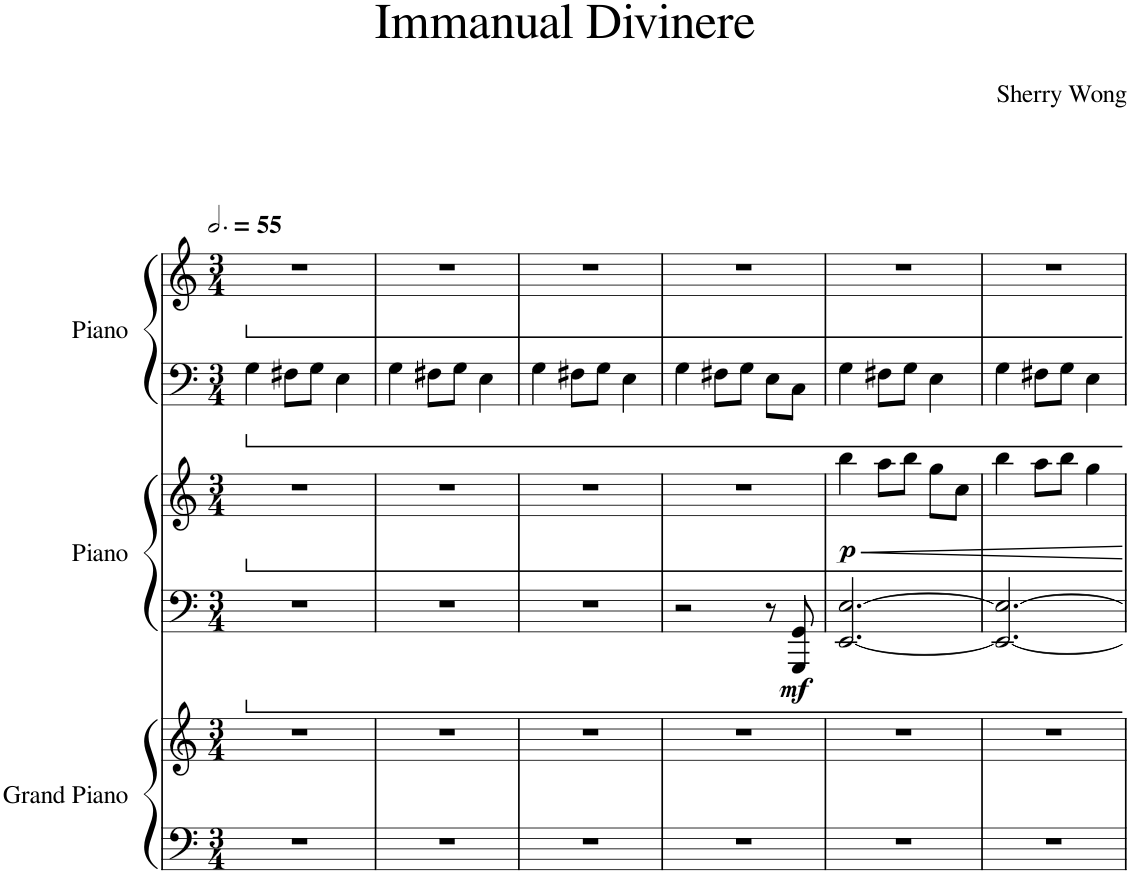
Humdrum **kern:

**kern	**kern	**kern	**kern	**dynam	**kern	**kern
*part3	*part3	*part2	*part2	*part2	*part1	*part1
*staff6	*staff5	*staff4	*staff3	*staff3/4	*staff2	*staff1
*I"Grand Piano	*	*I"Piano	*	*	*I"Piano	*
*I'Pno.	*	*I'Pno.	*	*	*I'Pno.	*
*clefF4	*clefG2	*clefF4	*clefG2	*	*clefF4	*clefG2
*k[]	*k[]	*k[]	*k[]	*	*k[]	*k[]
*M3/4	*M3/4	*M3/4	*M3/4	*	*M3/4	*M3/4
*MM165	*MM165	*MM165	*MM165	*	*MM165	*MM165
=1	=1	=1	=1	=1	=1	=1
2.r	2.r	2.r	2.r	.	4G\	2.r
.	.	.	.	.	8F#X\L	.
.	.	.	.	.	8G\J	.
.	.	.	.	.	4E\	.
=2	=2	=2	=2	=2	=2	=2
2.r	2.r	2.r	2.r	.	4G\	2.r
.	.	.	.	.	8F#X\L	.
.	.	.	.	.	8G\J	.
.	.	.	.	.	4E\	.
=3	=3	=3	=3	=3	=3	=3
2.r	2.r	2.r	2.r	.	4G\	2.r
.	.	.	.	.	8F#X\L	.
.	.	.	.	.	8G\J	.
.	.	.	.	.	4E\	.
=4	=4	=4	=4	=4	=4	=4
2.r	2.r	2r	2.r	.	4G\	2.r
.	.	.	.	.	8F#X\L	.
.	.	.	.	.	8G\J	.
.	.	8r	.	.	8E\L	.
!	!	!	!	!LO:DY:b=2	!	!
.	.	8GGG/ 8GG/	.	mf	8C\J	.
=5	=5	=5	=5	=5	=5	=5
!	!	!	!	!LO:DY:b	!	!
2.r	2.r	[2.EE/ [2.E/	4bb\	p	4G\	2.r
.	.	.	8aa\L	.	8F#X\L	.
.	.	.	8bb\J	.	8G\J	.
.	.	.	8gg\L	.	4E\	.
.	.	.	8cc\J	.	.	.
=6	=6	=6	=6	=6	=6	=6
2.r	2.r	2.EE/_ 2.E/_	4bb\	.	4G\	2.r
.	.	.	8aa\L	.	8F#X\L	.
.	.	.	8bb\J	.	8G\J	.
.	.	.	4gg\	.	4E\	.
=	=	=	=	=	=	=
*-	*-	*-	*-	*-	*-	*-
